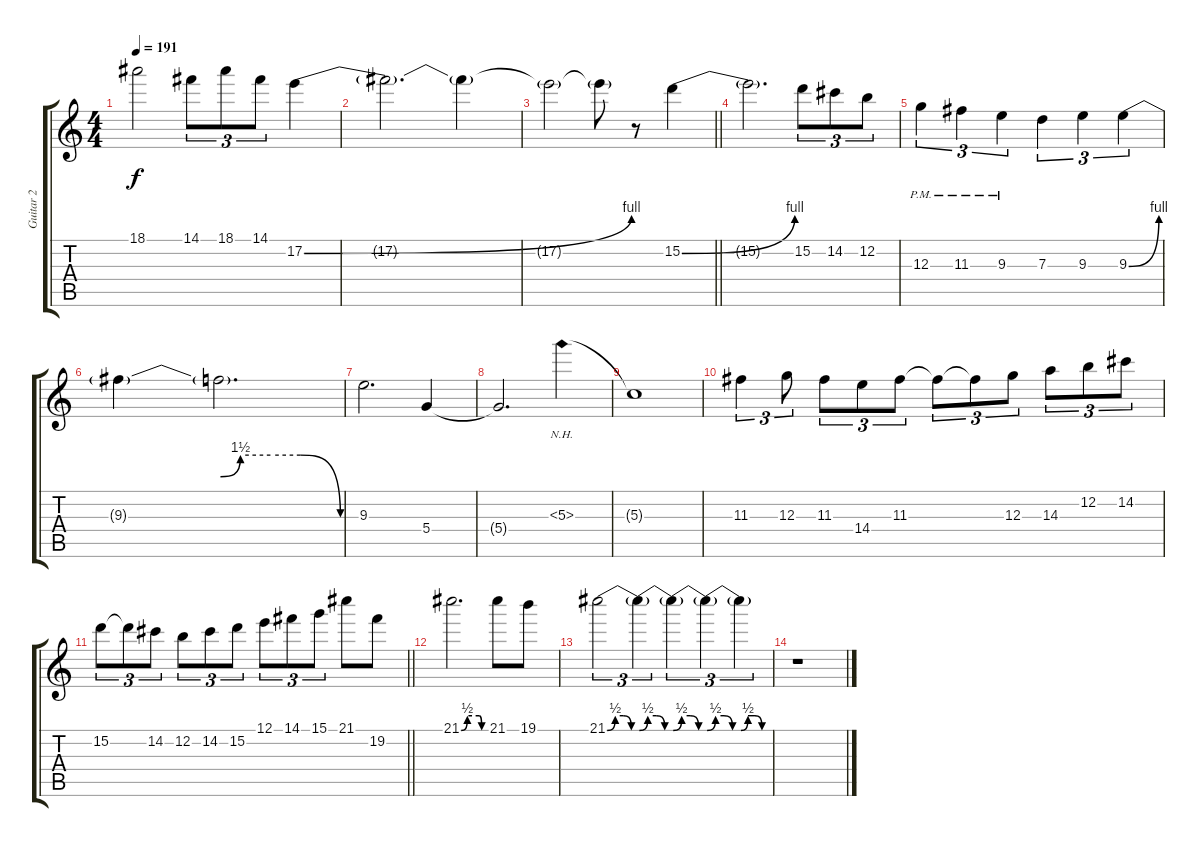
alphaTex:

\track ("Guitar 2" "Guitar 2") {instrument distortionguitar}
\staff {score tabs}
\tuning (E4 B3 G3 D3 A2 E2) {hide}
\ts (4 4)
\tempo 191
\clef g2
\ks c
18.1{t}.2{dy f} 14.1.8{tu (3 2)} 18.1.8{tu (3 2)} 14.1.8{tu (3 2)} 17.2{be (bend 0 0 60 4)}.4 |
17.2{t}.2{d} 17.2{t}.4 |
\barLineRight lightlight
17.2{t}.2 17.2{t}.8 r.8 15.2{be (bend 0 0 60 4)}.4 |
15.2{t}.2{d} 15.2.8{tu (3 2)} 14.2.8{tu (3 2)} 12.2.8{tu (3 2)} |
12.3{pm}.4{tu (3 2)} 11.3{pm}.4{tu (3 2)} 9.3{pm}.4{tu (3 2)} 7.3.4{tu (3 2)} 9.3.4{tu (3 2)} 9.3{be (bend 0 0 60 4)}.4{tu (3 2)} |
9.3{t}.4 9.3{be (custom 0 2 10 6 25 6 40 6 60 0) t}.2{d} |
9.3.2{d} 5.4.4 |
5.4{t}.2{d} 5.3{nh}.4 |
5.3{t}.1 |
11.3.4{tu (3 2)} 12.3.8{tu (3 2)} 11.3.8{tu (3 2)} 14.4.8{tu (3 2)} 11.3.8{tu (3 2)} 11.3{t}.8{tu (3 2)} 11.3{t}.8{tu (3 2)} 12.3.8{tu (3 2)} 14.3.8{tu (3 2)} 12.2.8{tu (3 2)} 14.2.8{tu (3 2)} |
\barLineRight lightlight
15.2.8{tu (3 2)} 15.2{t}.8{tu (3 2)} 14.2.8{tu (3 2)} 12.2.8{tu (3 2)} 14.2.8{tu (3 2)} 15.2.8{tu (3 2)} 12.1.8{tu (3 2)} 14.1.8{tu (3 2)} 15.1.8{tu (3 2)} 21.1.8 19.2.8 |
21.1{be (custom 0 0 15 2 44 2 50 0 60 0)}.2{d} 21.1.8 19.1.8 |
21.1{be (custom 0 0 15 2 30 2 45 0 60 0)}.2{tu (3 2)} 21.1{be (custom 0 0 15 2 30 2 45 0 60 0) t}.4{tu (3 2)} 21.1{be (custom 0 0 15 2 30 2 45 0 60 0) t}.4{tu (3 2)} 21.1{be (custom 0 0 15 2 30 2 45 0 60 0) t}.4{tu (3 2)} 21.1{be (custom 0 0 15 2 30 2 45 0 60 0) t}.4{tu (3 2)} |
r.1
